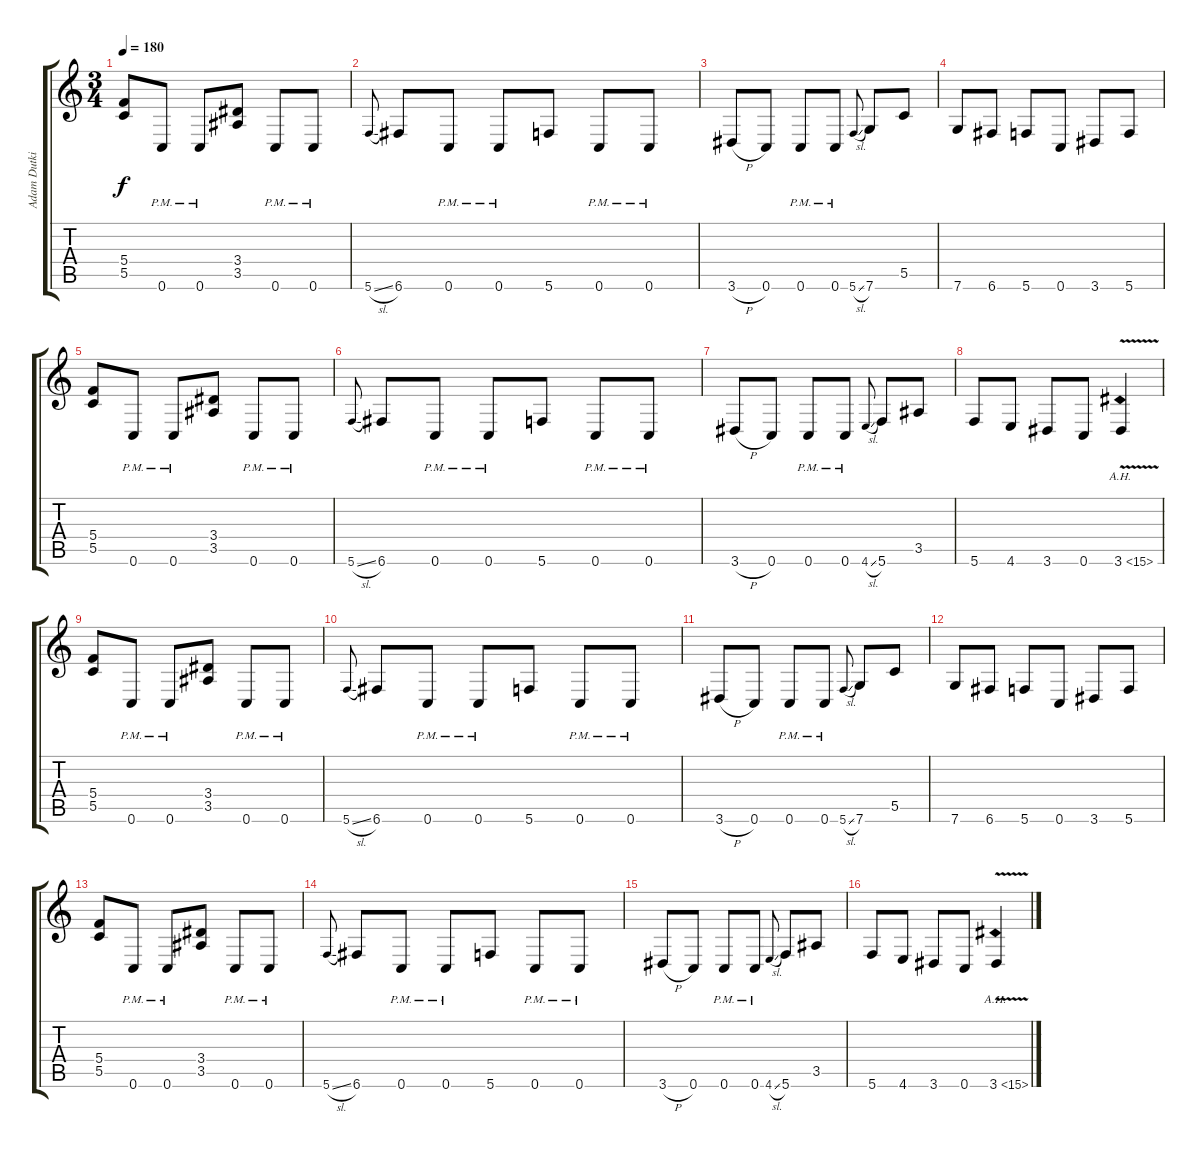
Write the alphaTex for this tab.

\track ("Adam Dutkiewicz" "Adam Dutki") {instrument distortionguitar}
\staff {score tabs}
\tuning (D4 A3 F3 C3 G2 C2) {hide}
\ts (3 4)
\tempo 180
\clef g2
\ks c
(5.4 5.5).8{dy f} 0.6{pm}.8 0.6{pm}.8 (3.4 3.5).8 0.6{pm}.8 0.6{pm}.8 |
5.6{sl}.8{gr onbeat} 6.6.8 0.6{pm}.8 0.6{pm}.8 5.6.8 0.6{pm}.8 0.6{pm}.8 |
3.6{h}.8 0.6.8 0.6{pm}.8 0.6{pm}.8 5.6{sl}.8{gr onbeat} 7.6.8 5.5.8 |
7.6.8 6.6.8 5.6.8 0.6.8 3.6.8 5.6.8 |
(5.4 5.5).8 0.6{pm}.8 0.6{pm}.8 (3.4 3.5).8 0.6{pm}.8 0.6{pm}.8 |
5.6{sl}.8{gr onbeat} 6.6.8 0.6{pm}.8 0.6{pm}.8 5.6.8 0.6{pm}.8 0.6{pm}.8 |
3.6{h}.8 0.6.8 0.6{pm}.8 0.6{pm}.8 4.6{sl}.8{gr onbeat} 5.6.8 3.5.8 |
5.6.8 4.6.8 3.6.8 0.6.8 3.6{ah 12 v}.4 |
(5.4 5.5).8 0.6{pm}.8 0.6{pm}.8 (3.4 3.5).8 0.6{pm}.8 0.6{pm}.8 |
5.6{sl}.8{gr onbeat} 6.6.8 0.6{pm}.8 0.6{pm}.8 5.6.8 0.6{pm}.8 0.6{pm}.8 |
3.6{h}.8 0.6.8 0.6{pm}.8 0.6{pm}.8 5.6{sl}.8{gr onbeat} 7.6.8 5.5.8 |
7.6.8 6.6.8 5.6.8 0.6.8 3.6.8 5.6.8 |
(5.4 5.5).8 0.6{pm}.8 0.6{pm}.8 (3.4 3.5).8 0.6{pm}.8 0.6{pm}.8 |
5.6{sl}.8{gr onbeat} 6.6.8 0.6{pm}.8 0.6{pm}.8 5.6.8 0.6{pm}.8 0.6{pm}.8 |
3.6{h}.8 0.6.8 0.6{pm}.8 0.6{pm}.8 4.6{sl}.8{gr onbeat} 5.6.8 3.5.8 |
5.6.8 4.6.8 3.6.8 0.6.8 3.6{ah 12 v}.4
